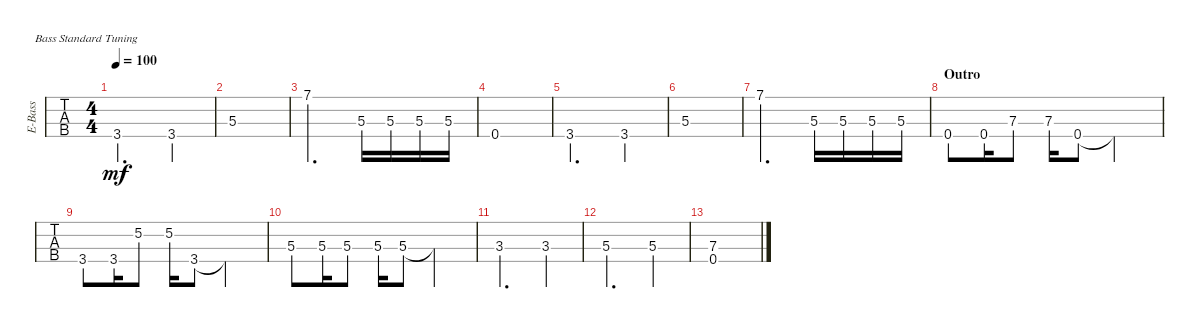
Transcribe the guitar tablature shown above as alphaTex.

\defaultSystemsLayout 4
\bracketExtendMode groupsimilarinstruments
\otherSystemsTrackNameOrientation horizontal
\track ("Cole Train" "E-Bass") {instrument electricbassfinger}
\staff {tabs}
\tuning (G2 D2 A1 E1)
\ts (4 4)
\tempo 100
\clef f4
\ks c
3.4.2{d dy mf} 3.4.4 |
5.3.1 |
7.1.2{d} 5.3.16 5.3.16 5.3.16 5.3.16 |
0.4.1 |
3.4.2{d} 3.4.4 |
5.3.1 |
7.1.2{d} 5.3.16 5.3.16 5.3.16 5.3.16 |
\section ("" "Outro")
0.4.8 0.4.16 7.3.8 7.3.16 0.4.8 0.4{t}.2 |
3.4.8 3.4.16 5.2.8 5.2.16 3.4.8 3.4{t}.2 |
5.3.8 5.3.16 5.3.8 5.3.16 5.3.8 5.3{t}.2 |
3.3.2{d} 3.3.4 |
5.3.2{d} 5.3.4 |
(0.4 7.3).1
